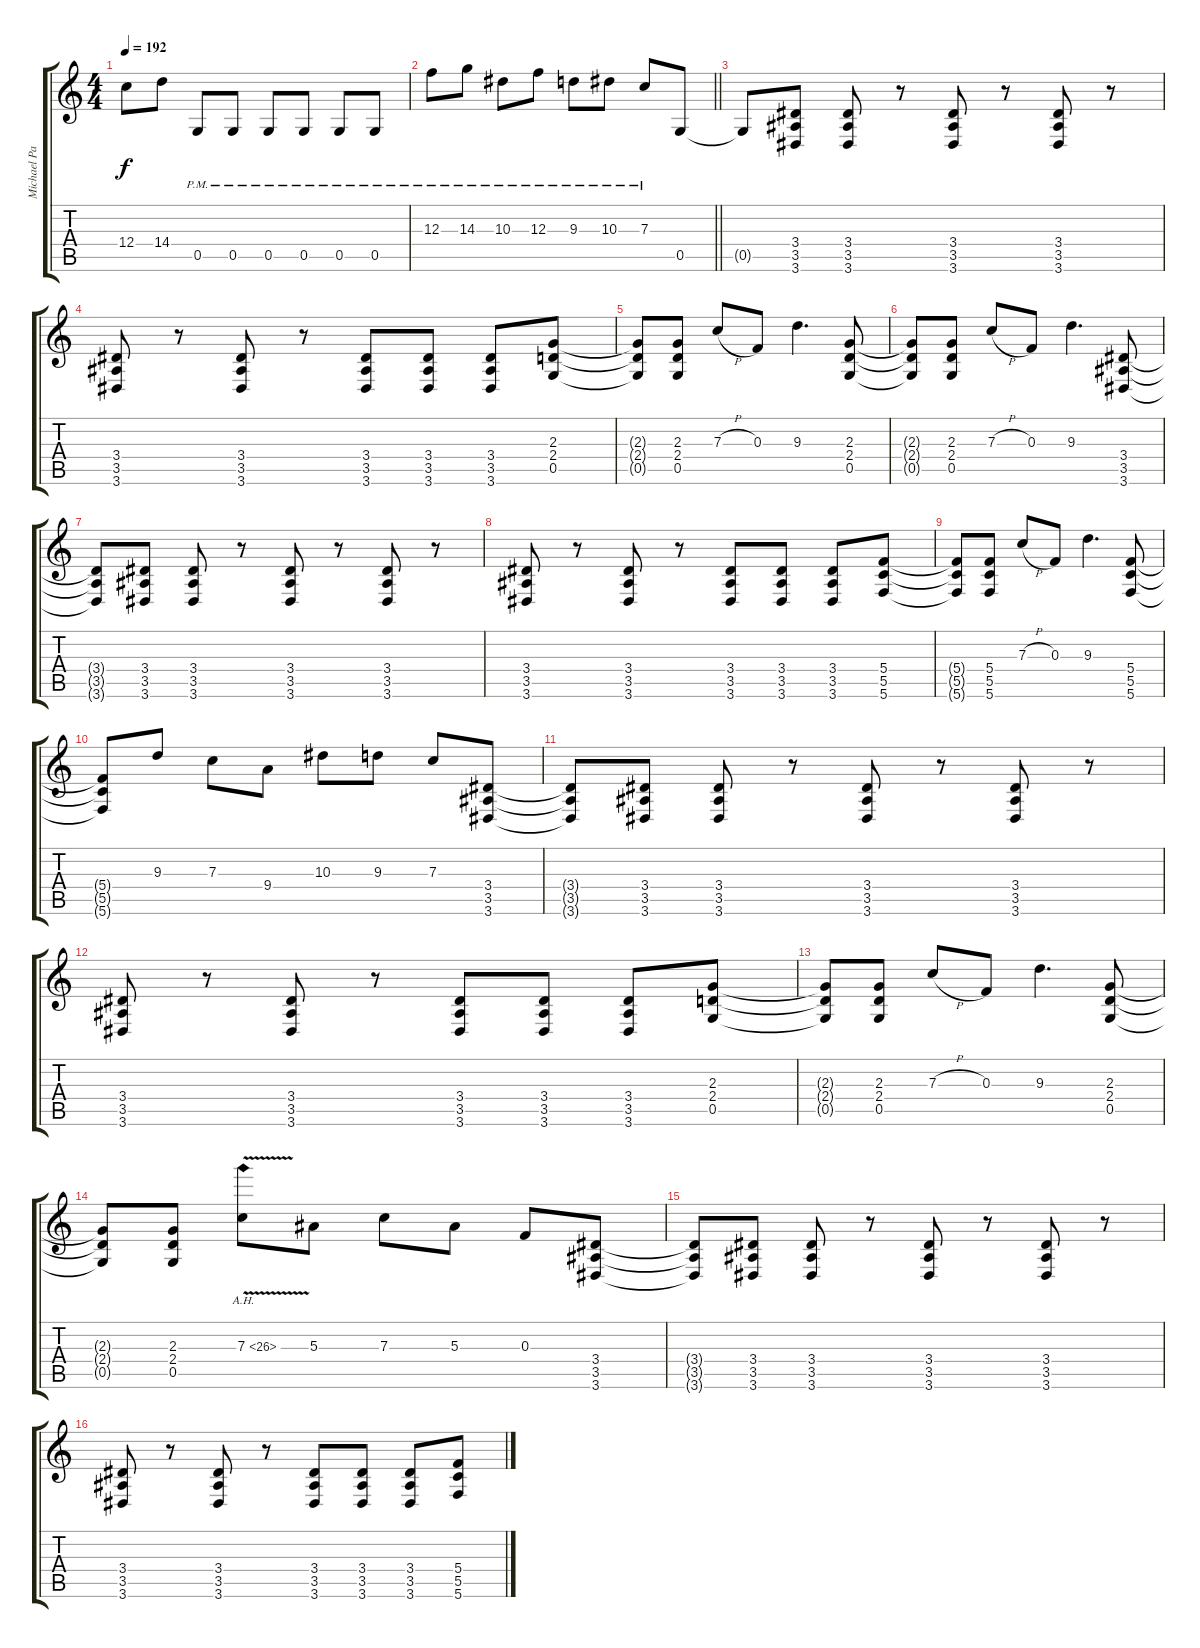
\track ("Michael Padget" "Michael Pa") {instrument distortionguitar}
\staff {score tabs}
\tuning (C4 A3 F3 C3 G2 C2) {hide}
\ts (4 4)
\tempo 192
\clef g2
\ks c
12.4{t}.8{dy f} 14.4.8 0.5{pm}.8 0.5{pm}.8 0.5{pm}.8 0.5{pm}.8 0.5{pm}.8 0.5{pm}.8 |
\barLineRight lightlight
12.3{pm}.8 14.3{pm}.8 10.3{pm}.8 12.3{pm}.8 9.3{pm}.8 10.3{pm}.8 7.3{pm}.8 0.5.8 |
0.5{t}.8 (3.4 3.5 3.6).8 (3.4 3.5 3.6).8 r.8 (3.4 3.5 3.6).8 r.8 (3.4 3.5 3.6).8 r.8 |
(3.4 3.5 3.6).8 r.8 (3.4 3.5 3.6).8 r.8 (3.4 3.5 3.6).8 (3.4 3.5 3.6).8 (3.4 3.5 3.6).8 (2.3 2.4 0.5).8 |
(2.3{t} 2.4{t} 0.5{t}).8 (2.3 2.4 0.5).8 7.3{h}.8 0.3.8 9.3.4{d} (2.3 2.4 0.5).8 |
(2.3{t} 2.4{t} 0.5{t}).8 (2.3 2.4 0.5).8 7.3{h}.8 0.3.8 9.3.4{d} (3.4 3.5 3.6).8 |
(3.4{t} 3.5{t} 3.6{t}).8 (3.4 3.5 3.6).8 (3.4 3.5 3.6).8 r.8 (3.4 3.5 3.6).8 r.8 (3.4 3.5 3.6).8 r.8 |
(3.4 3.5 3.6).8 r.8 (3.4 3.5 3.6).8 r.8 (3.4 3.5 3.6).8 (3.4 3.5 3.6).8 (3.4 3.5 3.6).8 (5.4 5.5 5.6).8 |
(5.4{t} 5.5{t} 5.6{t}).8 (5.4 5.5 5.6).8 7.3{h}.8 0.3.8 9.3.4{d} (5.4 5.5 5.6).8 |
(5.4{t} 5.5{t} 5.6{t}).8 9.3.8 7.3.8 9.4.8 10.3.8 9.3.8 7.3.8 (3.4 3.5 3.6).8 |
(3.4{t} 3.5{t} 3.6{t}).8 (3.4 3.5 3.6).8 (3.4 3.5 3.6).8 r.8 (3.4 3.5 3.6).8 r.8 (3.4 3.5 3.6).8 r.8 |
(3.4 3.5 3.6).8 r.8 (3.4 3.5 3.6).8 r.8 (3.4 3.5 3.6).8 (3.4 3.5 3.6).8 (3.4 3.5 3.6).8 (2.3 2.4 0.5).8 |
(2.3{t} 2.4{t} 0.5{t}).8 (2.3 2.4 0.5).8 7.3{h}.8 0.3.8 9.3.4{d} (2.3 2.4 0.5).8 |
(2.3{t} 2.4{t} 0.5{t}).8 (2.3 2.4 0.5).8 7.3{ah 19 v}.8 5.3.8 7.3.8 5.3.8 0.3.8 (3.4 3.5 3.6).8 |
(3.4{t} 3.5{t} 3.6{t}).8 (3.4 3.5 3.6).8 (3.4 3.5 3.6).8 r.8 (3.4 3.5 3.6).8 r.8 (3.4 3.5 3.6).8 r.8 |
(3.4 3.5 3.6).8 r.8 (3.4 3.5 3.6).8 r.8 (3.4 3.5 3.6).8 (3.4 3.5 3.6).8 (3.4 3.5 3.6).8 (5.4 5.5 5.6).8
